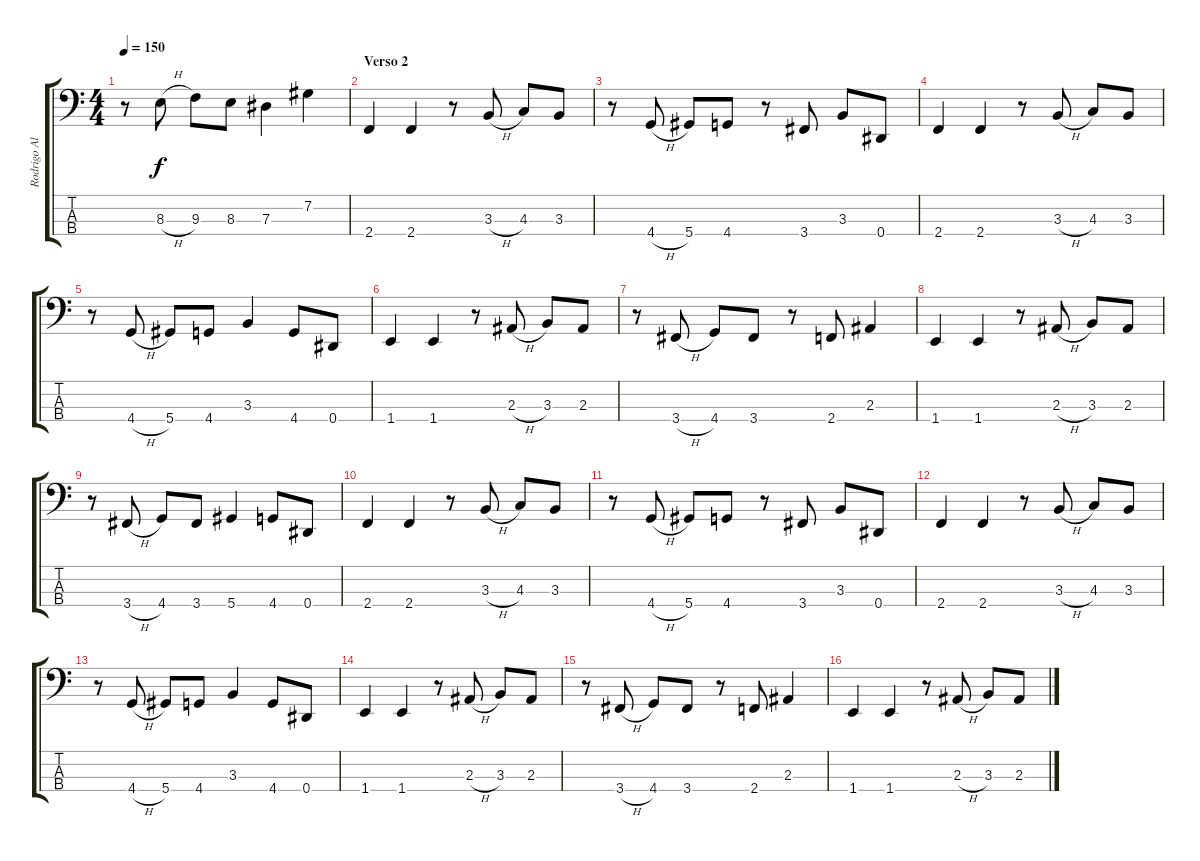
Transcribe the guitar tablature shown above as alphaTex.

\track ("Rodrigo Aljara" "Rodrigo Al") {instrument electricbasspick}
\staff {score tabs}
\tuning (Gb2 Db2 Ab1 Eb1) {hide}
\ts (4 4)
\tempo 150
\clef f4
\ks c
r.8{dy f} 8.3{h}.8 9.3.8 8.3.8 7.3.4 7.2.4 |
\section ("" "Verso 2")
2.4.4 2.4.4 r.8 3.3{h}.8 4.3.8 3.3.8 |
r.8 4.4{h}.8 5.4.8 4.4.8 r.8 3.4.8 3.3.8 0.4.8 |
2.4.4 2.4.4 r.8 3.3{h}.8 4.3.8 3.3.8 |
r.8 4.4{h}.8 5.4.8 4.4.8 3.3.4 4.4.8 0.4.8 |
1.4.4 1.4.4 r.8 2.3{h}.8 3.3.8 2.3.8 |
r.8 3.4{h}.8 4.4.8 3.4.8 r.8 2.4.8 2.3.4 |
1.4.4 1.4.4 r.8 2.3{h}.8 3.3.8 2.3.8 |
r.8 3.4{h}.8 4.4.8 3.4.8 5.4.4 4.4.8 0.4.8 |
2.4.4 2.4.4 r.8 3.3{h}.8 4.3.8 3.3.8 |
r.8 4.4{h}.8 5.4.8 4.4.8 r.8 3.4.8 3.3.8 0.4.8 |
2.4.4 2.4.4 r.8 3.3{h}.8 4.3.8 3.3.8 |
r.8 4.4{h}.8 5.4.8 4.4.8 3.3.4 4.4.8 0.4.8 |
1.4.4 1.4.4 r.8 2.3{h}.8 3.3.8 2.3.8 |
r.8 3.4{h}.8 4.4.8 3.4.8 r.8 2.4.8 2.3.4 |
1.4.4 1.4.4 r.8 2.3{h}.8 3.3.8 2.3.8
